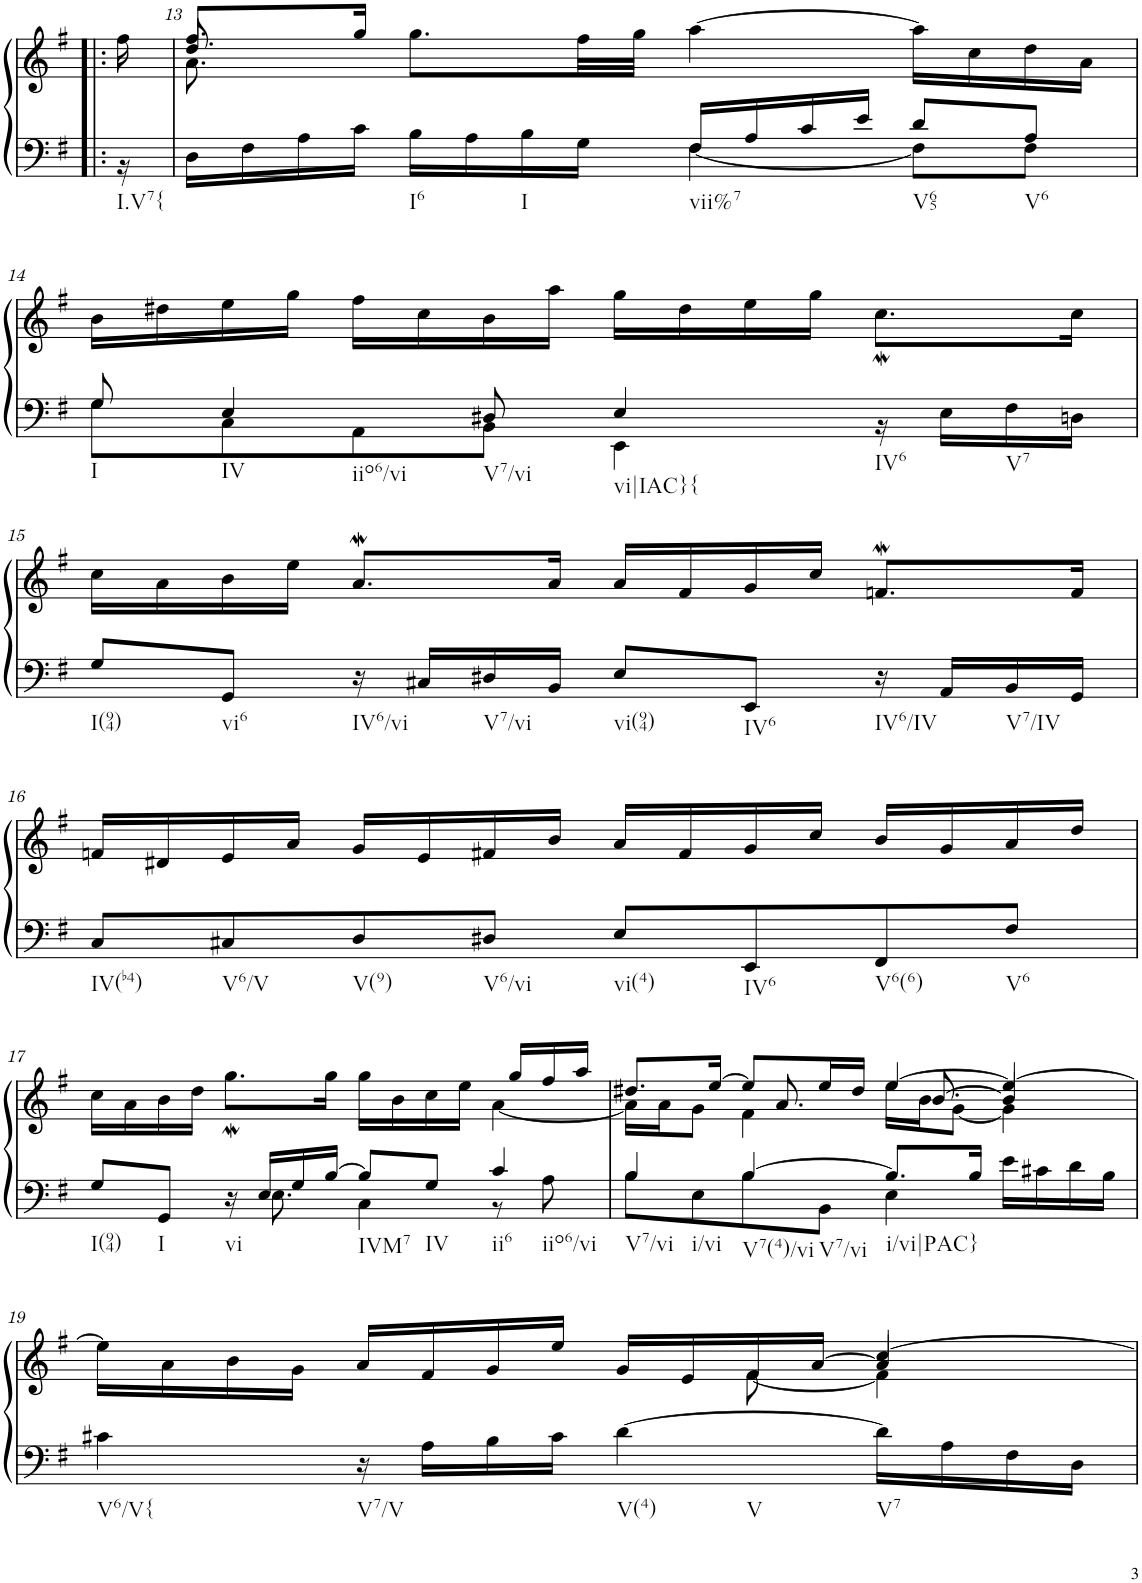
**kern	**kern
*part1	*part1
*staff2	*staff1
*I"Klavier linke Hand	*
!!LO:PB:g=z
*clefF4	*clefG2
*k[f#]	*k[f#]
*M4/4	*M4/4
=12X1!|:	=12X1!|:
*^	*^
!LO:TX:b:t=I.V7{	!	!	!
16ryy	16r	16ryy	16ff#\
=13	=13	=13	=13
*	*	*	*^
4ryy	16D\LL	8.ff#/L	8.a\	8.dd/
.	16F#\	.	.	.
.	16A\	.	.	.
.	16c\JJ	16gg/Jk	2ryy	2ryy
!LO:TX:b:t=I6	!	!	!	!
!LO:TX:b:t=I	!	!	!	!
4ryy	16B\LL	8.gg\L	.	.
.	16A\	.	.	.
.	16B\	.	.	.
.	16G\JJ	32ff#\LL	.	.
.	.	32gg\JJJ	.	.
!LO:TX:b:t=vii%7	!	!	!	!
16F#/LL	[4F#\	[4aa\	.	.
16A/	.	.	.	.
16c/	.	.	.	.
16e/JJ	.	.	4ryy	4ryy
!LO:TX:b:t=V65	!	!	!	!
8d/L	8F#\L]	16aa\LL]	.	.
.	.	16cc\	.	.
!LO:TX:b:t=V6	!	!	!	!
8A/J	8F#\J	16dd\	.	.
.	.	16a\JJ	16ryy	16ryy
!!LO:LB:g=z
=14	=14	=14	=14	=14
!LO:TX:b:t=I	!	!	!	!
*	*	*	*v	*v
8G/	8G\L	4ryy	16b\LL
.	.	.	16dd#X\
!LO:TX:b:t=IV	!	!	!
!LO:TX:b:t=iio6/vi	!	!	!
4E/	8C\	.	16ee\
.	.	.	16gg\JJ
.	8AA\	4ryy	16ff#\LL
.	.	.	16cc\
!LO:TX:b:t=V7/vi	!	!	!
8D#X/	8BB\J	.	16b\
.	.	.	16aa\JJ
!LO:TX:b:t=vi|IAC}{	!	!	!
4E/	4EE\	4ryy	16gg\LL
.	.	.	16dd#\
.	.	.	16ee\
.	.	.	16gg\JJ
!LO:TX:b:t=IV6	!	!	!
!LO:TX:b:t=V7	!	!	!
4ryy	16r	4ryy	8.ccw\L
.	16E\LL	.	.
.	16F#\	.	.
.	16Dn\JJ	.	16cc\Jk
!!LO:LB:g=z	!!
=15	=15	=15	=15
!LO:TX:b:t=I(94)	!	!	!
*v	*v	*	*
8G/L	4ryy	16cc\LL
.	.	16a\
!LO:TX:b:t=vi6	!	!
8GG/J	.	16b\
.	.	16ee\JJ
!LO:TX:b:t=IV6/vi	!	!
16r	8.aW/L	2.ryy
16C#X/LL	.	.
!LO:TX:b:t=V7/vi	!	!
16D#X/	.	.
16BB/JJ	16a/Jk	.
!LO:TX:b:t=vi(94)	!	!
8E/L	16a/LL	.
.	16f#/	.
!LO:TX:b:t=IV6	!	!
8EE/J	16g/	.
.	16cc/JJ	.
!LO:TX:b:t=IV6/IV	!	!
16r	8.fnw/L	.
16AA/LL	.	.
!LO:TX:b:t=V7/IV	!	!
16BB/	.	.
16GG/JJ	16f/Jk	.
*	*v	*v
!!LO:LB:g=z
=16	=16
!LO:TX:b:t=IV(b4)	!
8C/L	16fn/LL
.	16d#X/
!LO:TX:b:t=V6/V	!
8C#X/	16e/
.	16a/JJ
!LO:TX:b:t=V(9)	!
8D/	16g/LL
.	16e/
!LO:TX:b:t=V6/vi	!
8D#X/J	16f#X/
.	16b/JJ
!LO:TX:b:t=vi(4)	!
8E/L	16a/LL
.	16f#/
!LO:TX:b:t=IV6	!
8EE/	16g/
.	16cc/JJ
!LO:TX:b:t=V6(6)	!
8FF#/	16b/LL
.	16g/
!LO:TX:b:t=V6	!
8F#/J	16a/
.	16dd/JJ
!!LO:LB:g=z
=17	=17
*^	*^
!LO:TX:b:t=I(94)	!	!	!
8G/L	16ryy	4ryy	16cc\LL
*v	*v	*	*
.	.	16a\
!LO:TX:b:t=I	!	!
8GG/J	.	16b\
.	.	16dd\JJ
!LO:TX:b:t=vi	!	!
16r	4ryy	8.ggw\L
*^	*	*
16E/LL	8.E\	.	.
16G/	.	.	.
[16B/JJ	.	.	16gg\Jk
!LO:TX:b:t=IVM7	!	!	!
8B/L]	4C\	4ryy	16gg\LL
.	.	.	16b\
!LO:TX:b:t=IV	!	!	!
8G/J	.	.	16cc\
.	.	.	16ee\JJ
!LO:TX:b:t=ii6	!	!	!
!LO:TX:b:t=iio6/vi	!	!	!
4c/	8r	16ryy	[4a\
.	.	16gg/LL	.
.	8A\	16ff#/	.
.	.	16aa/JJ	.
=18	=18	=18	=18
*	*	*	*^
!LO:TX:b:t=V7/vi	!	!	!	!
!LO:TX:b:t=i/vi	!	!	!	!
4B/	8B\L	8.dd#X/L	16a\LL]	16ryy
*	*	*	*v	*v
.	.	.	16a\J
.	8E\	.	8g\J
.	.	[16ee/Jk	.
!LO:TX:b:t=V7(4)/vi	!	!	!
!LO:TX:b:t=V7/vi	!	!	!
[4B/	8B\	8ee/L]	4f#\
*	*	*	*^
.	.	.	.	8.a/
.	8BB\J	16ee/L	.	.
.	.	16dd#/JJ	.	.
!LO:TX:b:t=i/vi|PAC}	!	!	!	!
8.B/L]	4E\	[4ee/	16ee\LL	16ryy
.	.	.	16b\J	[8.b/
.	.	.	[8g\J	.
16B/Jk	.	.	.	.
16e\LL	4ryy	4ee/_	4g\]	4b/]
16c#X\	.	.	.	.
16d\	.	.	.	.
16B\JJ	.	.	.	.
*v	*v	*	*	*
!!LO:LB:g=z	!!	!!
=19	=19	=19	=19
!LO:TX:b:t=V6/V{	!	!	!
4c#X\	16ee\LL]	8ryy	2ryy
.	16a\	.	.
.	16b\	16ryy@	.
.	16g\JJ	16ryy@	.
!LO:TX:b:t=V7/V	!	!	!
16r	16a/LL	16ryy@	.
16A\LL	16f#/	16ryy@	.
16B\	16g/	16ryy@	.
16c#\JJ	16ee/JJ	16ryy@	.
!LO:TX:b:t=V(4)	!	!	!
!LO:TX:b:t=V	!	!	!
[4d\	4ryy	16ryy@	16g/LL
.	.	16ryy@	16e/
.	.	[8f#\	16f#/
.	.	.	[16a/JJ
!LO:TX:b:t=V7	!	!	!
16d\LL]	[4cc/	4f#\]	4a/]
16A\	.	.	.
16F#\	.	.	.
16D\JJ	.	.	.
*	*v	*v	*v
=	=
*-	*-
